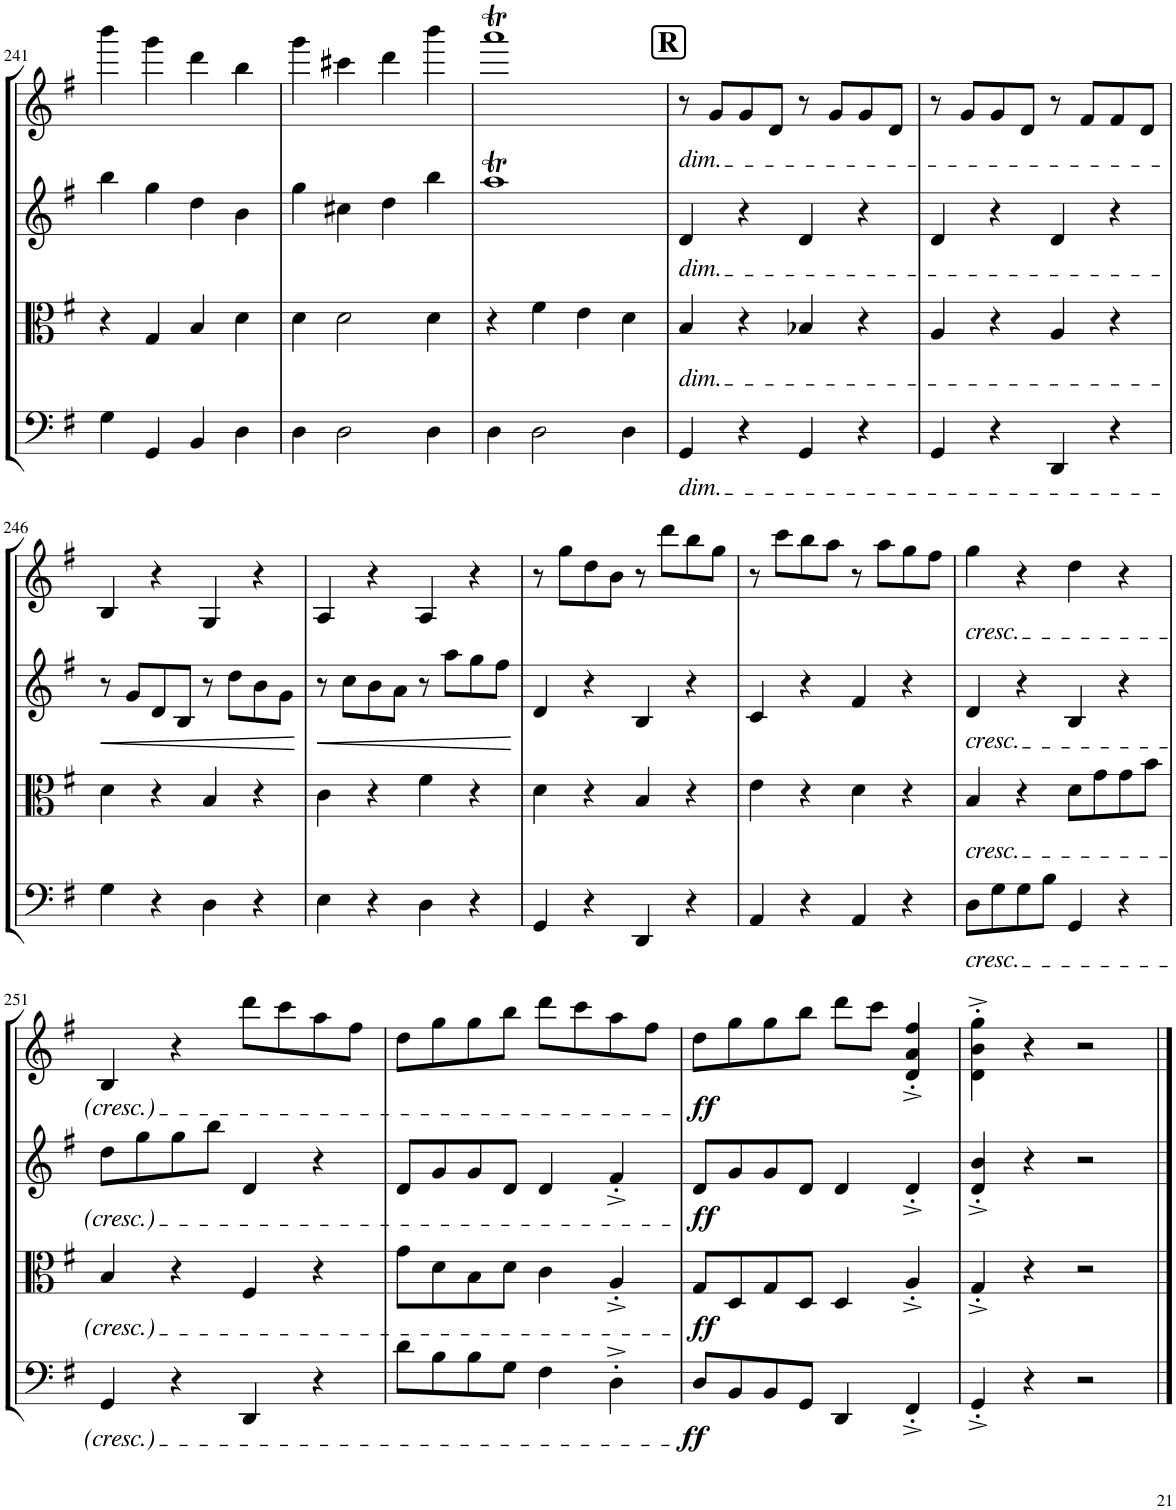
**kern	**dynam	**kern	**dynam	**kern	**dynam	**kern	**dynam
*part4	*part4	*part3	*part3	*part2	*part2	*part1	*part1
*staff4	*staff4	*staff3	*staff3	*staff2	*staff2	*staff1	*staff1
*I"Violoncello	*	*I"Viola	*	*I"Violin II	*	*I"Violin I	*
*I'Vc	*	*I'Vla	*	*I'Vln	*	*I'Vln	*
!!LO:PB:g=z
*clefF4	*	*clefC3	*	*clefG2	*	*clefG2	*
*k[f#]	*	*k[f#]	*	*k[f#]	*	*k[f#]	*
*M4/4	*	*M4/4	*	*M4/4	*	*M4/4	*
=241	=241	=241	=241	=241	=241	=241	=241
4G\	.	4r	.	4bb\	.	4bbb\	.
4GG/	.	4G/	.	4gg\	.	4ggg\	.
4BB/	.	4B/	.	4dd\	.	4ddd\	.
4D\	.	4d\	.	4b\	.	4bb\	.
=242	=242	=242	=242	=242	=242	=242	=242
4D\	.	4d\	.	4gg\	.	4ggg\	.
2D\	.	2d\	.	4cc#X\	.	4ccc#X\	.
.	.	.	.	4dd\	.	4ddd\	.
4D\	.	4d\	.	4bb\	.	4bbb\	.
=243	=243	=243	=243	=243	=243	=243	=243
4D\	.	4r	.	1aaT	.	1aaaT	.
2D\	.	4f#\	.	.	.	.	.
.	.	4e\	.	.	.	.	.
4D\	.	4d\	.	.	.	.	.
!!LO:REH:place=s1:a:B:cj:fs=14:t=R
=244	=244	=244	=244	=244	=244	=244	=244
!	!	!	!	!	!	!LO:TX:b:i:t=dim.	!
!	!	!	!	!LO:TX:b:i:t=dim.	!	!	!
!	!	!LO:TX:b:i:t=dim.	!	!	!	!	!
!LO:TX:b:i:t=dim.	!	!	!	!	!	!	!
4GG/	.	4B/	.	4d/	.	8r	.
.	.	.	.	.	.	8g/L	.
4r	.	4r	.	4r	.	8g/	.
.	.	.	.	.	.	8d/J	.
4GG/	.	4B-X/	.	4d/	.	8r	.
.	.	.	.	.	.	8g/L	.
4r	.	4r	.	4r	.	8g/	.
.	.	.	.	.	.	8d/J	.
=245	=245	=245	=245	=245	=245	=245	=245
4GG/	.	4A/	.	4d/	.	8r	.
.	.	.	.	.	.	8g/L	.
4r	.	4r	.	4r	.	8g/	.
.	.	.	.	.	.	8d/J	.
4DD/	.	4A/	.	4d/	.	8r	.
.	.	.	.	.	.	8f#/L	.
4r	.	4r	.	4r	.	8f#/	.
.	.	.	.	.	.	8d/J	.
!!LO:LB:g=z
=246	=246	=246	=246	=246	=246	=246	=246
!	!	!	!	!	!LO:HP:b	!	!
4G\	.	4d\	.	8r	<	4B/	.
.	.	.	.	8g/L	.	.	.
4r	.	4r	.	8d/	.	4r	.
.	.	.	.	8B/J	.	.	.
4D\	.	4B/	.	8r	.	4G/	.
.	.	.	.	8dd\L	.	.	.
4r	.	4r	.	8b\	.	4r	.
.	.	.	.	8g\J	.	.	.
.	.	.	.	.	[	.	.
=247	=247	=247	=247	=247	=247	=247	=247
!	!	!	!	!	!LO:HP:b	!	!
4E\	.	4c\	.	8r	<	4A/	.
.	.	.	.	8cc\L	.	.	.
4r	.	4r	.	8b\	.	4r	.
.	.	.	.	8a\J	.	.	.
4D\	.	4f#\	.	8r	.	4A/	.
.	.	.	.	8aa\L	.	.	.
4r	.	4r	.	8gg\	.	4r	.
.	.	.	.	8ff#\J	.	.	.
.	.	.	.	.	[	.	.
=248	=248	=248	=248	=248	=248	=248	=248
4GG/	.	4d\	.	4d/	.	8r	.
.	.	.	.	.	.	8gg\L	.
4r	.	4r	.	4r	.	8dd\	.
.	.	.	.	.	.	8b\J	.
4DD/	.	4B/	.	4B/	.	8r	.
.	.	.	.	.	.	8ddd\L	.
4r	.	4r	.	4r	.	8bb\	.
.	.	.	.	.	.	8gg\J	.
=249	=249	=249	=249	=249	=249	=249	=249
4AA/	.	4e\	.	4c/	.	8r	.
.	.	.	.	.	.	8ccc\L	.
4r	.	4r	.	4r	.	8bb\	.
.	.	.	.	.	.	8aa\J	.
4AA/	.	4d\	.	4f#/	.	8r	.
.	.	.	.	.	.	8aa\L	.
4r	.	4r	.	4r	.	8gg\	.
.	.	.	.	.	.	8ff#\J	.
=250	=250	=250	=250	=250	=250	=250	=250
!	!	!	!	!	!	!LO:TX:b:i:t=cresc.	!
!	!	!	!	!LO:TX:b:i:t=cresc.	!	!	!
!	!	!LO:TX:b:i:t=cresc.	!	!	!	!	!
!LO:TX:b:i:t=cresc.	!	!	!	!	!	!	!
8D\L	.	4B/	.	4d/	.	4gg\	.
8G\	.	.	.	.	.	.	.
8G\	.	4r	.	4r	.	4r	.
8B\J	.	.	.	.	.	.	.
4GG/	.	8d\L	.	4B/	.	4dd\	.
.	.	8g\	.	.	.	.	.
4r	.	8g\	.	4r	.	4r	.
.	.	8b\J	.	.	.	.	.
!!LO:LB:g=z
=251	=251	=251	=251	=251	=251	=251	=251
4GG/	.	4B/	.	8dd\L	.	4B/	.
.	.	.	.	8gg\	.	.	.
4r	.	4r	.	8gg\	.	4r	.
.	.	.	.	8bb\J	.	.	.
4DD/	.	4F#/	.	4d/	.	8ddd\L	.
.	.	.	.	.	.	8ccc\	.
4r	.	4r	.	4r	.	8aa\	.
.	.	.	.	.	.	8ff#\J	.
=252	=252	=252	=252	=252	=252	=252	=252
8d\L	.	8g\L	.	8d/L	.	8dd\L	.
8B\	.	8d\	.	8g/	.	8gg\	.
8B\	.	8B\	.	8g/	.	8gg\	.
8G\J	.	8d\J	.	8d/J	.	8bb\J	.
4F#\	.	4c\	.	4d/	.	8ddd\L	.
.	.	.	.	.	.	8ccc\	.
4D'^\	.	4A'^/	.	4f#'^/	.	8aa\	.
.	.	.	.	.	.	8ff#\J	.
=253	=253	=253	=253	=253	=253	=253	=253
!	!LO:DY:b	!	!LO:DY:b	!	!LO:DY:b	!	!LO:DY:b
8D/L	ff	8G/L	ff	8d/L	ff	8dd\L	ff
8BB/	.	8D/	.	8g/	.	8gg\	.
8BB/	.	8G/	.	8g/	.	8gg\	.
8GG/J	.	8D/J	.	8d/J	.	8bb\J	.
4DD/	.	4D/	.	4d/	.	8ddd\L	.
.	.	.	.	.	.	8ccc\J	.
4FF#'^/	.	4A'^/	.	4d'^/	.	4d/'^ 4a/'^ 4ff#/'^	.
=254	=254	=254	=254	=254	=254	=254	=254
4GG'^/	.	4G'^/	.	4d/'^ 4b/'^	.	4d\'^ 4b\'^ 4gg\'^	.
4r	.	4r	.	4r	.	4r	.
2r	.	2r	.	2r	.	2r	.
==	==	==	==	==	==	==	==
*-	*-	*-	*-	*-	*-	*-	*-
